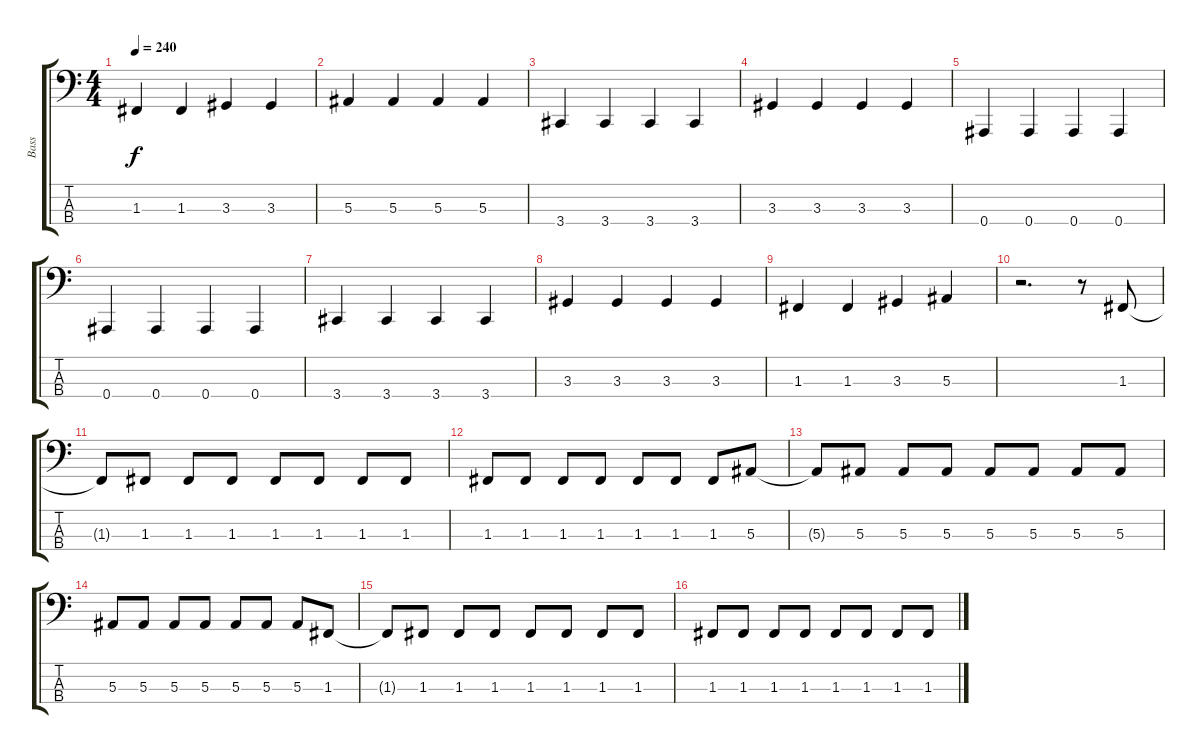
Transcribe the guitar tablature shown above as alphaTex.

\track ("Bass" "Bass") {instrument electricbassfinger}
\staff {score tabs}
\tuning (Eb2 Bb1 F1 Bb0) {hide}
\ts (4 4)
\tempo 240
\clef f4
\ks c
1.3.4{dy f} 1.3.4 3.3.4 3.3.4 |
5.3.4 5.3.4 5.3.4 5.3.4 |
3.4.4 3.4.4 3.4.4 3.4.4 |
3.3.4 3.3.4 3.3.4 3.3.4 |
0.4.4 0.4.4 0.4.4 0.4.4 |
0.4.4 0.4.4 0.4.4 0.4.4 |
3.4.4 3.4.4 3.4.4 3.4.4 |
3.3.4 3.3.4 3.3.4 3.3.4 |
1.3.4 1.3.4 3.3.4 5.3.4 |
r.2{d} r.8 1.3.8 |
1.3{t}.8 1.3.8 1.3.8 1.3.8 1.3.8 1.3.8 1.3.8 1.3.8 |
1.3.8 1.3.8 1.3.8 1.3.8 1.3.8 1.3.8 1.3.8 5.3.8 |
5.3{t}.8 5.3.8 5.3.8 5.3.8 5.3.8 5.3.8 5.3.8 5.3.8 |
5.3.8 5.3.8 5.3.8 5.3.8 5.3.8 5.3.8 5.3.8 1.3.8 |
1.3{t}.8 1.3.8 1.3.8 1.3.8 1.3.8 1.3.8 1.3.8 1.3.8 |
1.3.8 1.3.8 1.3.8 1.3.8 1.3.8 1.3.8 1.3.8 1.3.8
